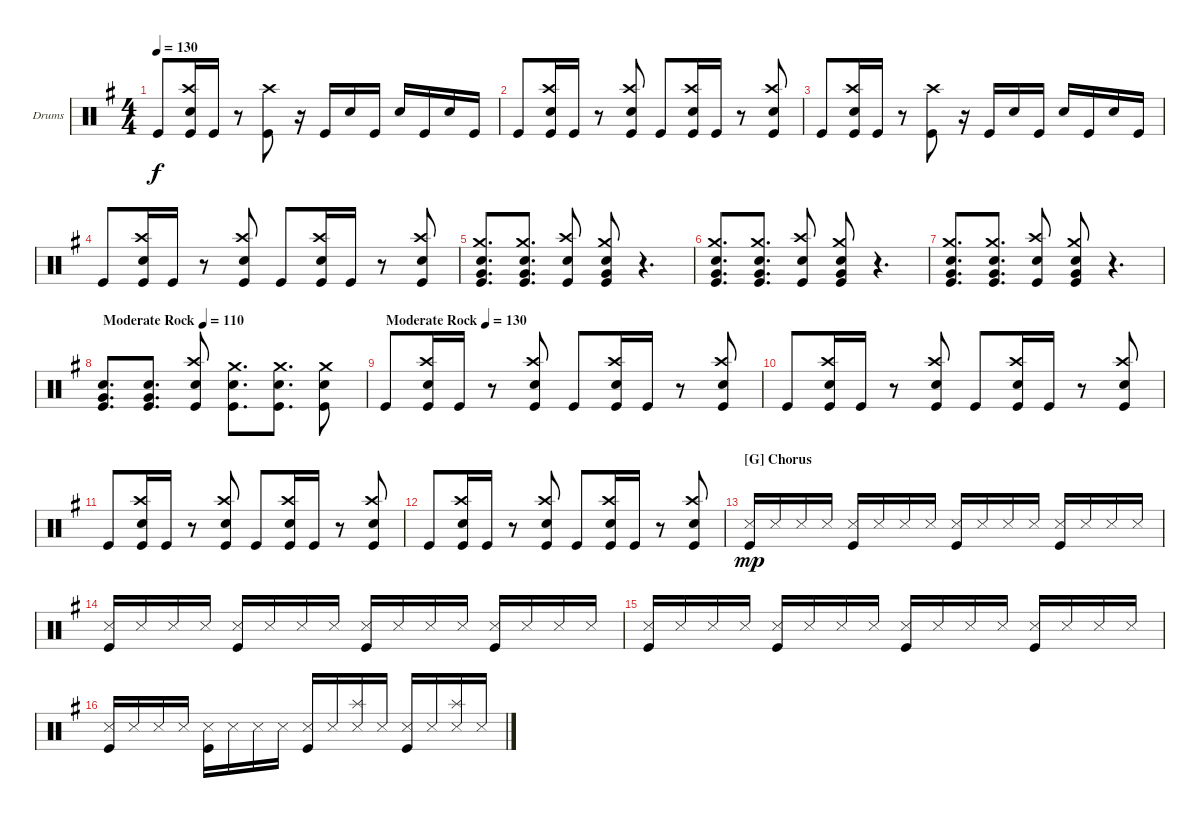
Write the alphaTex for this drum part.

\bracketExtendMode groupsimilarinstruments
\firstSystemTrackNameOrientation horizontal
\otherSystemsTrackNameOrientation horizontal
\track ("Drum" "Drums") {instrument percussion}
\staff {score}
\articulation defaults
\ts (4 4)
\tempo 130
\clef neutral
\scale
1.04288
\ks g "Kick (hit)".8{dy f}
("Crash high (hit)" "Snare (hit) 2" "Kick (hit)").16 "Kick (hit)".16 r.8 ("Crash high (hit)" "Kick (hit)").8 r.16 "Kick (hit)".16 "Snare (hit) 2".16 "Kick (hit)".16 "Snare (hit) 2".16 "Kick (hit)".16 "Snare (hit) 2".16 "Kick (hit)".16 |
\scale
0.957125 "Kick (hit)".8 ("Crash high (hit)" "Snare (hit) 2" "Kick (hit)").16 "Kick (hit)".16 r.8 ("Crash high (hit)" "Snare (hit) 2" "Kick (hit)").8 "Kick (hit)".8 ("Crash high (hit)" "Snare (hit) 2" "Kick (hit)").16 "Kick (hit)".16 r.8 ("Crash high (hit)" "Snare (hit) 2" "Kick (hit)").8 |
\scale
1.04288 "Kick (hit)".8 ("Crash high (hit)" "Snare (hit) 2" "Kick (hit)").16 "Kick (hit)".16 r.8 ("Crash high (hit)" "Kick (hit)").8 r.16 "Kick (hit)".16 "Snare (hit) 2".16 "Kick (hit)".16 "Snare (hit) 2".16 "Kick (hit)".16 "Snare (hit) 2".16 "Kick (hit)".16 |
\scale
0.957125 "Kick (hit)".8 ("Crash high (hit)" "Snare (hit) 2" "Kick (hit)").16 "Kick (hit)".16 r.8 ("Crash high (hit)" "Snare (hit) 2" "Kick (hit)").8 "Kick (hit)".8 ("Crash high (hit)" "Snare (hit) 2" "Kick (hit)").16 "Kick (hit)".16 r.8 ("Crash high (hit)" "Snare (hit) 2" "Kick (hit)").8 |
\scale
1.04288 ("Crash medium (hit)" "Snare (hit) 2" "Very Low Tom (hit)" "Kick (hit)").8{d} ("Crash medium (hit)" "Snare (hit) 2" "Very Low Tom (hit)" "Kick (hit)").8{d} ("Crash high (hit)" "Snare (hit) 2" "Kick (hit)").8 ("Crash medium (hit)" "Snare (hit) 2" "Very Low Tom (hit)" "Kick (hit)").8 r.4{d} |
\scale
0.957125 ("Crash medium (hit)" "Snare (hit) 2" "Very Low Tom (hit)" "Kick (hit)").8{d} ("Crash medium (hit)" "Snare (hit) 2" "Very Low Tom (hit)" "Kick (hit)").8{d} ("Crash high (hit)" "Snare (hit) 2" "Kick (hit)").8 ("Crash medium (hit)" "Snare (hit) 2" "Very Low Tom (hit)" "Kick (hit)").8 r.4{d} |
\scale
1.04288 ("Crash medium (hit)" "Snare (hit) 2" "Very Low Tom (hit)" "Kick (hit)").8{d} ("Crash medium (hit)" "Snare (hit) 2" "Very Low Tom (hit)" "Kick (hit)").8{d} ("Crash high (hit)" "Snare (hit) 2" "Kick (hit)").8 ("Crash medium (hit)" "Snare (hit) 2" "Very Low Tom (hit)" "Kick (hit)").8 r.4{d} |
\tempo (110 "Moderate Rock")
\scale
0.957125 ("Snare (hit) 2" "Very Low Tom (hit)" "Kick (hit)").8{d} ("Snare (hit) 2" "Very Low Tom (hit)" "Kick (hit)").8{d} ("Crash high (hit)" "Snare (hit) 2" "Kick (hit)").8 ("Crash medium (hit)" "Snare (hit) 2" "Kick (hit)").8{d} ("Crash medium (hit)" "Snare (hit) 2" "Kick (hit)").8{d} ("Crash medium (hit)" "Snare (hit) 2" "Kick (hit)").8 |
\tempo (130 "Moderate Rock")
\scale
1.04288 "Kick (hit)".8 ("Crash high (hit)" "Snare (hit) 2" "Kick (hit)").16 "Kick (hit)".16 r.8 ("Crash high (hit)" "Snare (hit) 2" "Kick (hit)").8 "Kick (hit)".8 ("Crash high (hit)" "Snare (hit) 2" "Kick (hit)").16 "Kick (hit)".16 r.8 ("Crash high (hit)" "Snare (hit) 2" "Kick (hit)").8 |
\scale
0.957125 "Kick (hit)".8 ("Crash high (hit)" "Snare (hit) 2" "Kick (hit)").16 "Kick (hit)".16 r.8 ("Crash high (hit)" "Snare (hit) 2" "Kick (hit)").8 "Kick (hit)".8 ("Crash high (hit)" "Snare (hit) 2" "Kick (hit)").16 "Kick (hit)".16 r.8 ("Crash high (hit)" "Snare (hit) 2" "Kick (hit)").8 |
\scale
1.04288 "Kick (hit)".8 ("Crash high (hit)" "Snare (hit) 2" "Kick (hit)").16 "Kick (hit)".16 r.8 ("Crash high (hit)" "Snare (hit) 2" "Kick (hit)").8 "Kick (hit)".8 ("Crash high (hit)" "Snare (hit) 2" "Kick (hit)").16 "Kick (hit)".16 r.8 ("Crash high (hit)" "Snare (hit) 2" "Kick (hit)").8 |
\scale
0.957125 "Kick (hit)".8 ("Crash high (hit)" "Snare (hit) 2" "Kick (hit)").16 "Kick (hit)".16 r.8 ("Crash high (hit)" "Snare (hit) 2" "Kick (hit)").8 "Kick (hit)".8 ("Crash high (hit)" "Snare (hit) 2" "Kick (hit)").16 "Kick (hit)".16 r.8 ("Crash high (hit)" "Snare (hit) 2" "Kick (hit)").8 |
\section ("G" "Chorus")
\scale
1.04288 ("Snare (side stick) 3" "Kick (hit)").16{dy mp} "Snare (side stick) 3".16 "Snare (side stick) 3".16 "Snare (side stick) 3".16 ("Snare (side stick) 3" "Kick (hit)").16 "Snare (side stick) 3".16 "Snare (side stick) 3".16 "Snare (side stick) 3".16 ("Snare (side stick) 3" "Kick (hit)").16 "Snare (side stick) 3".16 "Snare (side stick) 3".16 "Snare (side stick) 3".16 ("Snare (side stick) 3" "Kick (hit)").16 "Snare (side stick) 3".16 "Snare (side stick) 3".16 "Snare (side stick) 3".16 |
\scale
0.957125 ("Snare (side stick) 3" "Kick (hit)").16 "Snare (side stick) 3".16 "Snare (side stick) 3".16 "Snare (side stick) 3".16 ("Snare (side stick) 3" "Kick (hit)").16 "Snare (side stick) 3".16 "Snare (side stick) 3".16 "Snare (side stick) 3".16 ("Snare (side stick) 3" "Kick (hit)").16 "Snare (side stick) 3".16 "Snare (side stick) 3".16 "Snare (side stick) 3".16 ("Snare (side stick) 3" "Kick (hit)").16 "Snare (side stick) 3".16 "Snare (side stick) 3".16 "Snare (side stick) 3".16 |
\scale
1.04288 ("Snare (side stick) 3" "Kick (hit)").16 "Snare (side stick) 3".16 "Snare (side stick) 3".16 "Snare (side stick) 3".16 ("Snare (side stick) 3" "Kick (hit)").16 "Snare (side stick) 3".16 "Snare (side stick) 3".16 "Snare (side stick) 3".16 ("Snare (side stick) 3" "Kick (hit)").16 "Snare (side stick) 3".16 "Snare (side stick) 3".16 "Snare (side stick) 3".16 ("Snare (side stick) 3" "Kick (hit)").16 "Snare (side stick) 3".16 "Snare (side stick) 3".16 "Snare (side stick) 3".16 |
\scale
0.957125 ("Snare (side stick) 3" "Kick (hit)").16 "Snare (side stick) 3".16 "Snare (side stick) 3".16 "Snare (side stick) 3".16 ("Snare (side stick) 3" "Kick (hit)").16 "Snare (side stick) 3".16 "Snare (side stick) 3".16 "Snare (side stick) 3".16 ("Snare (side stick) 3" "Kick (hit)").16{beam invert} "Snare (side stick) 3".16 ("Splash (hit)" "Snare (side stick) 3").16 "Snare (side stick) 3".16 ("Snare (side stick) 3" "Kick (hit)").16{beam invert} "Snare (side stick) 3".16 ("Splash (hit)" "Snare (side stick) 3").16 "Snare (side stick) 3".16
